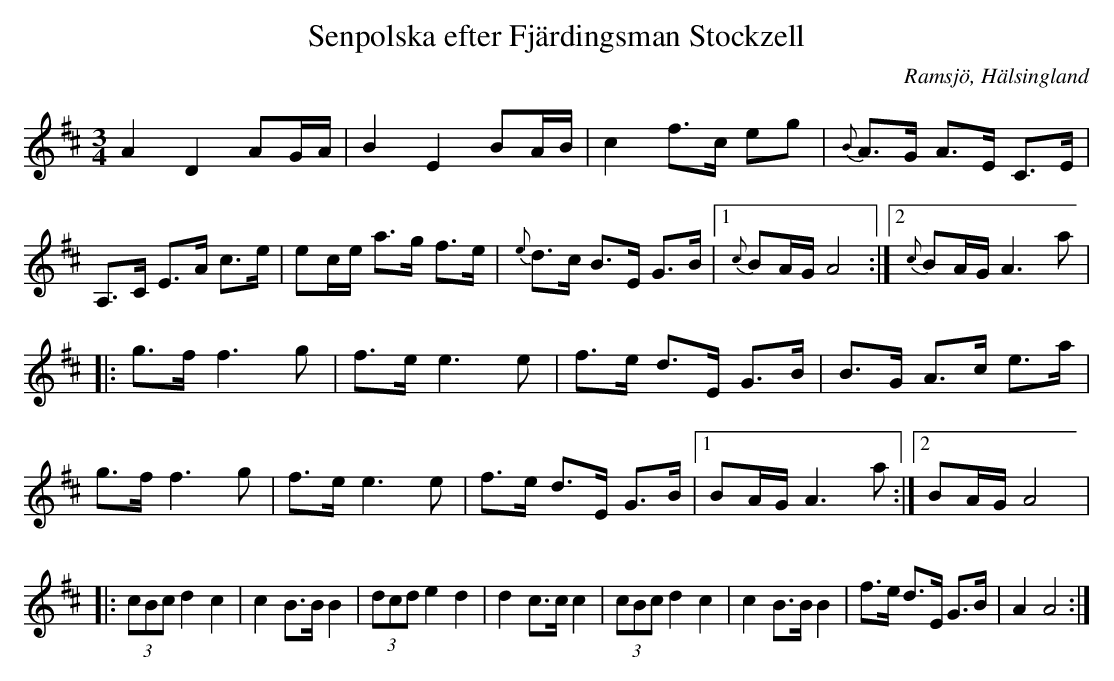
X:1
T: Senpolska efter Fjärdingsman Stockzell
O: Ramsjö, Hälsingland
M:3/4
L:1/8
K:D
A2 D2 AG/A/|B2 E2 BA/B/| c2 f>c eg|{B}A>G A>E C>E|A,>C E>A c>e|ec/e/ a>g f>e| {e}d>c B>E G>B |1 {c}BA/G/ A4:|2{c}BA/G/ A2>a2|
|:g>f f2>g2|f>e e2>e2|f>e d>E G>B|B>G A>c e>a|g>f f2>g2|f>e e2>e2|f>e d>E G>B|1 BA/G/ A2>a2:|2 BA/G/ A4|
|:(3cBc d2 c2|c2 B>B B2|(3dcd e2 d2|d2 c>c c2|(3cBc d2 c2|c2 B>B B2|f>e d>E G>B|A2 A4:|
